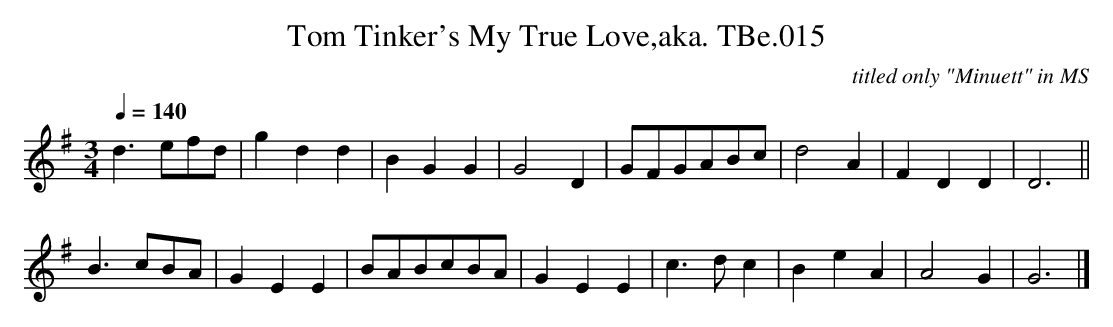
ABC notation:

X:1
T:Tom Tinker's My True Love,aka. TBe.015
M:3/4
L:1/8
Q:1/4=140
C:titled only "Minuett" in MS
K:G major
d3 efd | g2d2d2 | B2G2G2 | G4 D2 |\
GFGABc | d4 A2 | F2D2D2 | D6 ||
B3 cBA | G2E2E2 | BABcBA | G2E2E2 |\
c3 d c2 | B2e2A2 | A4G2 | G6 |]
